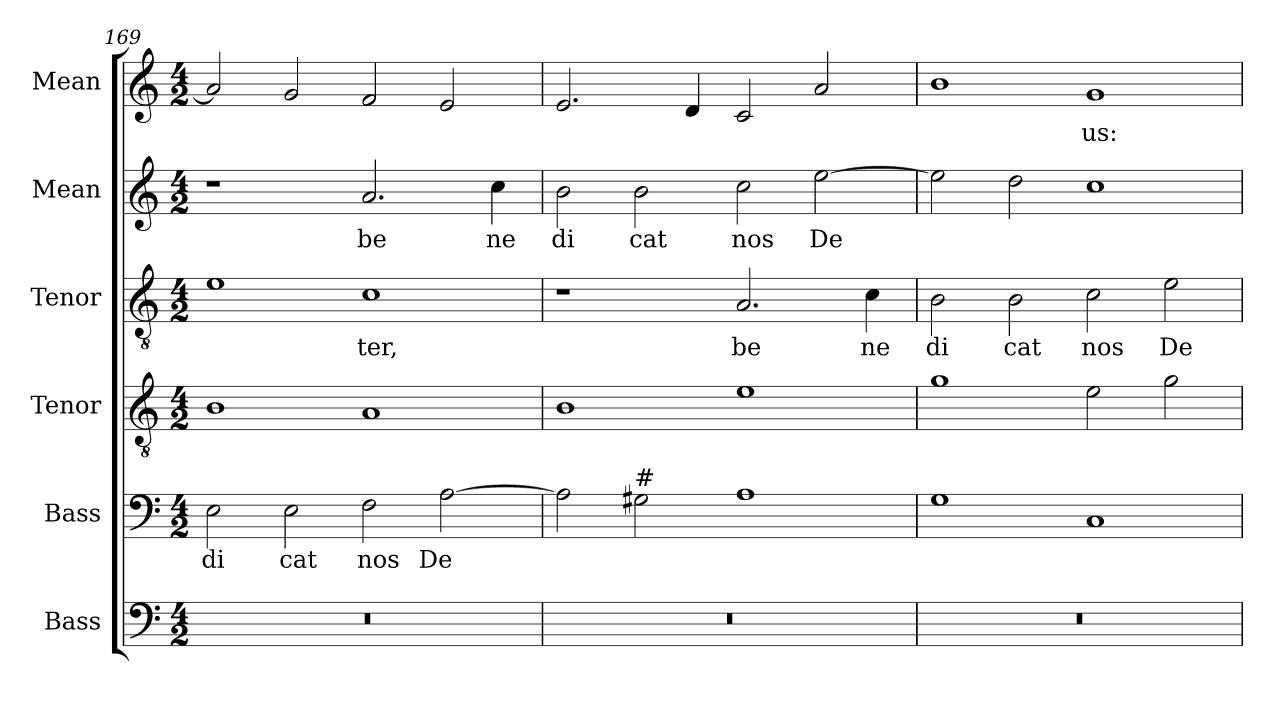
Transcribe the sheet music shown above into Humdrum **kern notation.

**kern	**kern	**text	**kern	**kern	**text	**kern	**text	**kern	**text
*part6	*part5	*part5	*part4	*part3	*part3	*part2	*part2	*part1	*part1
*staff6	*staff5	*staff5	*staff4	*staff3	*staff3	*staff2	*staff2	*staff1	*staff1
*I"Bass	*I"Bass	*	*I"Tenor	*I"Tenor	*	*I"Mean	*	*I"Mean	*
*I'B.	*I'B.	*	*I'T.	*I'T.	*	*I'M.	*	*I'M.	*
*clefF4	*clefF4	*	*clefGv2	*clefGv2	*	*clefG2	*	*clefG2	*
*	*	*	*ITrd7c12	*ITrd7c12	*	*	*	*	*
*k[]	*k[]	*	*k[]	*k[]	*	*k[]	*	*k[]	*
*a:	*a:	*	*a:	*a:	*	*a:	*	*a:	*
*M4/2	*M4/2	*	*M4/2	*M4/2	*	*M4/2	*	*M4/2	*
=169	=169	=169	=169	=169	=169	=169	=169	=169	=169
!LO:N:vis=1	!	!	!	!	!	!	!	!	!
!	!	!LO:LY:b:color=#000000	!	!	!	!	!	!	!
0r	2Ei\	di	1BBi	1Ei	.	1r	.	2ai/]	.
!	!	!LO:LY:b:color=#000000	!	!	!	!	!	!	!
.	2Ei\	cat	.	.	.	.	.	2gi/	.
!	!	!LO:LY:b:color=#000000	!	!	!	!	!	!	!
!	!	!	!	!	!LO:LY:b:color=#000000	!	!	!	!
!	!	!	!	!	!	!	!LO:LY:b:color=#000000	!	!
.	2Fi\	nos	1AAi	1Ci	ter,	2.ai/	be	2fi/	.
!	!	!LO:LY:b:color=#000000	!	!	!	!	!	!	!
.	[>2Ai\	De	.	.	.	.	.	2ei/	.
!	!	!	!	!	!	!	!LO:LY:b:color=#000000	!	!
.	.	.	.	.	.	4cci\	ne	.	.
=170	=170	=170	=170	=170	=170	=170	=170	=170	=170
!LO:N:vis=1	!	!	!	!	!	!	!	!	!
!	!	!	!	!	!	!	!LO:LY:b:color=#000000	!	!
0r	2Ai\]	.	1BBi	1r	.	2bi\	di	2.ei/	.
!	!LO:TX:t=#	!	!	!	!	!	!	!	!
!	!	!	!	!	!	!	!LO:LY:b:color=#000000	!	!
.	2G#i\	.	.	.	.	2bi\	cat	.	.
.	.	.	.	.	.	.	.	4di/	.
!	!	!	!	!	!LO:LY:b:color=#000000	!	!	!	!
!	!	!	!	!	!	!	!LO:LY:b:color=#000000	!	!
.	1Ai	.	1Ei	2.AAi/	be	2cci\	nos	2ci/	.
!	!	!	!	!	!	!	!LO:LY:b:color=#000000	!	!
.	.	.	.	.	.	[>2eei\	De	2ai/	.
!	!	!	!	!	!LO:LY:b:color=#000000	!	!	!	!
.	.	.	.	4Ci\	ne	.	.	.	.
=171	=171	=171	=171	=171	=171	=171	=171	=171	=171
!LO:N:vis=1	!	!	!	!	!	!	!	!	!
!	!	!	!	!	!LO:LY:b:color=#000000	!	!	!	!
0r	1Gi	.	1Gi	2BBi\	di	2eei\]	.	1bi	.
!	!	!	!	!	!LO:LY:b:color=#000000	!	!	!	!
.	.	.	.	2BBi\	cat	2ddi\	.	.	.
!	!	!	!	!	!LO:LY:b:color=#000000	!	!	!	!
!	!	!	!	!	!	!	!	!	!LO:LY:b:color=#000000
.	1Ci	.	2Ei\	2Ci\	nos	1cci	.	1gi	us:
!	!	!	!	!	!LO:LY:b:color=#000000	!	!	!	!
.	.	.	2Gi\	2Ei\	De	.	.	.	.
=	=	=	=	=	=	=	=	=	=
*-	*-	*-	*-	*-	*-	*-	*-	*-	*-
